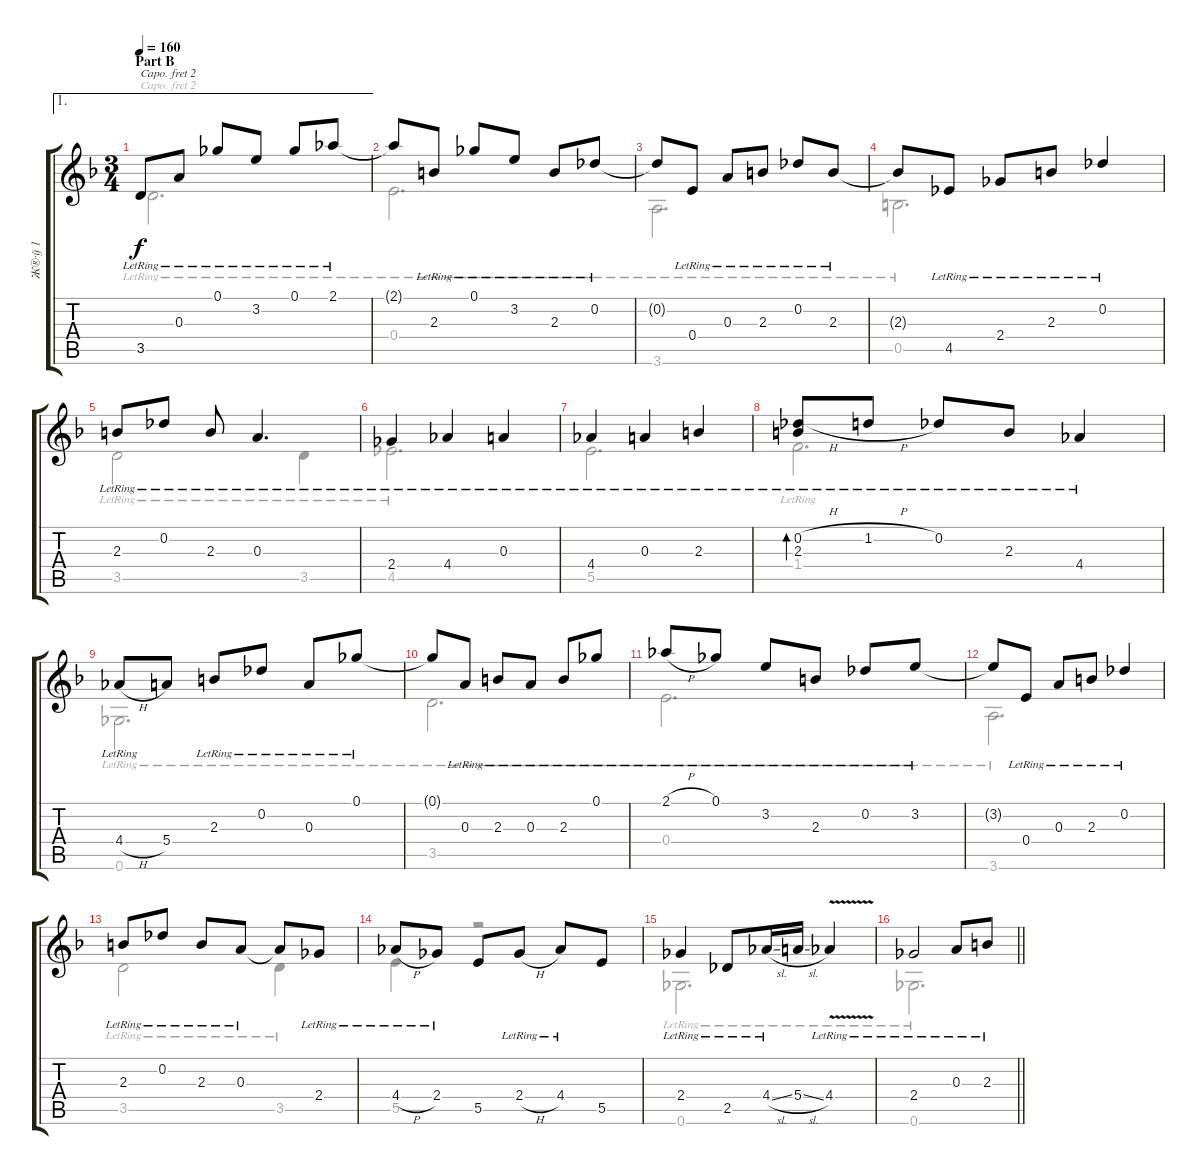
\track ("Ж®·ў 1" "Ж®·ў 1") {instrument acousticguitarsteel}
\staff {score tabs}
\capo 2
\tuning (E4 B3 G3 D3 A2 E2) {hide}
\voice
\ae 1
\ts (3 4)
\section ("" "Part B")
\tempo 160
\clef g2
\ks f
3.5{lr}.8{dy f} 0.3{lr}.8 0.1{lr}.8 3.2{lr}.8 0.1{lr}.8 2.1{lr}.8 |
2.1{t}.8 2.3{lr}.8 0.1{lr}.8 3.2{lr}.8 2.3{lr}.8 0.2{lr}.8 |
0.2{t}.8 0.4{lr}.8 0.3{lr}.8 2.3{lr}.8 0.2{lr}.8 2.3{lr}.8 |
2.3{t}.8 4.5{lr}.8 2.4{lr}.8 2.3{lr}.8 0.2{lr}.4 |
2.3{lr}.8 0.2{lr}.8 2.3{lr}.8 0.3{lr}.4{d} |
2.4{lr}.4 4.4{lr}.4 0.3{lr}.4 |
4.4{lr}.4 0.3{lr}.4 2.3{lr}.4 |
(0.2{h lr} 2.3{lr}).8{bd 60} 1.2{h lr}.8 0.2{lr}.8 2.3{lr}.8 4.4{lr}.4 |
4.4{h lr}.8 5.4.8 2.3{lr}.8 0.2{lr}.8 0.3{lr}.8 0.1{lr}.8 |
0.1{t}.8 0.3{lr}.8 2.3{lr}.8 0.3{lr}.8 2.3{lr}.8 0.1{lr}.8 |
2.1{h lr}.8 0.1{lr}.8 3.2{lr}.8 2.3{lr}.8 0.2{lr}.8 3.2{lr}.8 |
3.2{t}.8 0.4{lr}.8 0.3{lr}.8 2.3{lr}.8 0.2{lr}.4 |
2.3{lr}.8 0.2{lr}.8 2.3{lr}.8 0.3{lr}.8 0.3{t}.8 2.4{lr}.8 |
4.4{h lr}.8 2.4{lr}.8 5.5.8 2.4{h lr}.8 4.4{lr}.8 5.5.8 |
2.4{lr}.4 2.5{lr}.8 4.4{sl lr}.16 5.4{sl}.16 4.4{v lr}.4 |
\barLineRight lightlight
2.4{lr}.2 0.3{lr}.8 2.3{lr}.8
\voice
\clef g2
\ottava regular
\simile none
\ks f
3.5{lr}.2{d dy f} |
0.4{lr}.2{d} |
3.6{lr}.2{d} |
0.5{lr}.2{d} |
3.5{lr}.2 3.5{lr}.4 |
4.5{lr}.2{d} |
5.5.2{d} |
1.4{lr}.2{d} |
0.6{lr}.2{d} |
3.5{lr}.2{d} |
0.4{lr}.2{d} |
3.6{lr}.2{d} |
3.5{lr}.2 3.5{lr}.4 |
5.5.4 r.2 |
0.6{lr}.2{d} |
\barLineRight lightlight
0.6{lr}.2{d}
